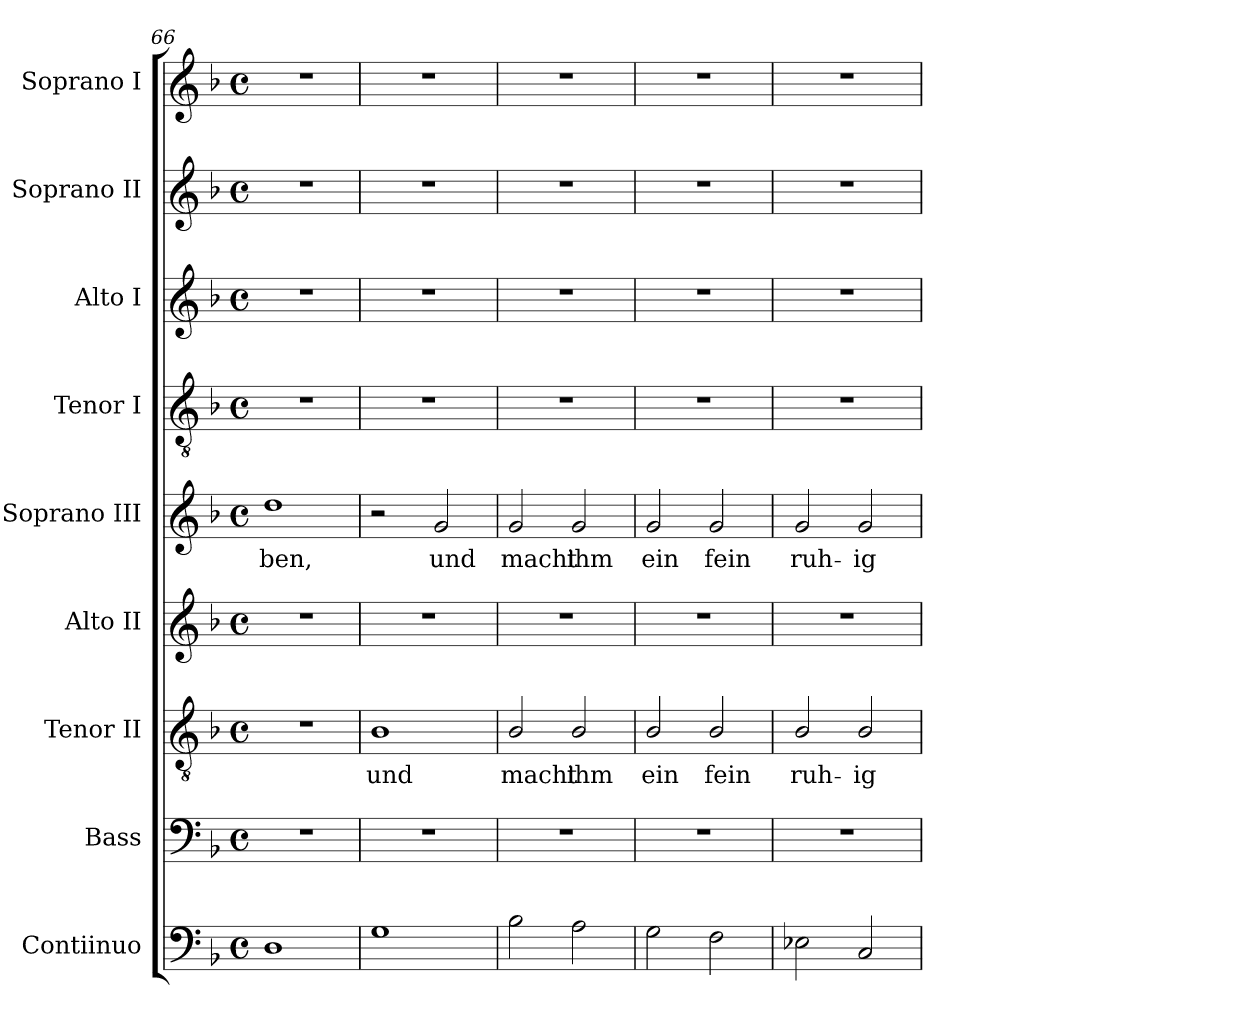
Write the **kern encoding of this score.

**kern	**kern	**kern	**text	**kern	**kern	**text	**kern	**kern	**kern	**kern
*part9	*part8	*part7	*part7	*part6	*part5	*part5	*part4	*part3	*part2	*part1
*staff9	*staff8	*staff7	*staff7	*staff6	*staff5	*staff5	*staff4	*staff3	*staff2	*staff1
*I"Contiinuo	*I"Bass	*I"Tenor II	*	*I"Alto II	*I"Soprano III	*	*I"Tenor I	*I"Alto I	*I"Soprano II	*I"Soprano I
*	*I'B	*I'T II	*	*I'A II	*I'S III	*	*I'T I	*I'A I	*I'S II	*I'S I
*clefF4	*clefF4	*clefGv2	*	*clefG2	*clefG2	*	*clefGv2	*clefG2	*clefG2	*clefG2
*k[b-]	*k[b-]	*k[b-]	*	*k[b-]	*k[b-]	*	*k[b-]	*k[b-]	*k[b-]	*k[b-]
*F:	*F:	*F:	*	*F:	*F:	*	*F:	*F:	*F:	*F:
*M4/4	*M4/4	*M4/4	*	*M4/4	*M4/4	*	*M4/4	*M4/4	*M4/4	*M4/4
*met(c)	*met(c)	*met(c)	*	*met(c)	*met(c)	*	*met(c)	*met(c)	*met(c)	*met(c)
=66	=66	=66	=66	=66	=66	=66	=66	=66	=66	=66
!	!	!	!	!	!	!LO:LY:b	!	!	!	!
1D	1r	1r	.	1r	1dd	-ben,	1r	1r	1r	1r
=67	=67	=67	=67	=67	=67	=67	=67	=67	=67	=67
!	!	!	!LO:LY:b	!	!	!	!	!	!	!
1G	1r	1B-	und	1r	2r	.	1r	1r	1r	1r
!	!	!	!	!	!	!LO:LY:b	!	!	!	!
.	.	.	.	.	2g	und	.	.	.	.
=68	=68	=68	=68	=68	=68	=68	=68	=68	=68	=68
!	!	!	!LO:LY:b	!	!	!LO:LY:b	!	!	!	!
2B-	1r	2B-/	macht	1r	2g	macht	1r	1r	1r	1r
!	!	!	!LO:LY:b	!	!	!LO:LY:b	!	!	!	!
2A	.	2B-/	ihm	.	2g	ihm	.	.	.	.
=69	=69	=69	=69	=69	=69	=69	=69	=69	=69	=69
!	!	!	!LO:LY:b	!	!	!LO:LY:b	!	!	!	!
2G	1r	2B-/	ein	1r	2g	ein	1r	1r	1r	1r
!	!	!	!LO:LY:b	!	!	!LO:LY:b	!	!	!	!
2F	.	2B-/	fein	.	2g	fein	.	.	.	.
=70	=70	=70	=70	=70	=70	=70	=70	=70	=70	=70
!	!	!	!LO:LY:b	!	!	!LO:LY:b	!	!	!	!
2E-X	1r	2B-/	ruh-	1r	2g	ruh-	1r	1r	1r	1r
!	!	!	!LO:LY:b	!	!	!LO:LY:b	!	!	!	!
2C	.	2B-/	-ig	.	2g	-ig	.	.	.	.
=	=	=	=	=	=	=	=	=	=	=
*-	*-	*-	*-	*-	*-	*-	*-	*-	*-	*-
